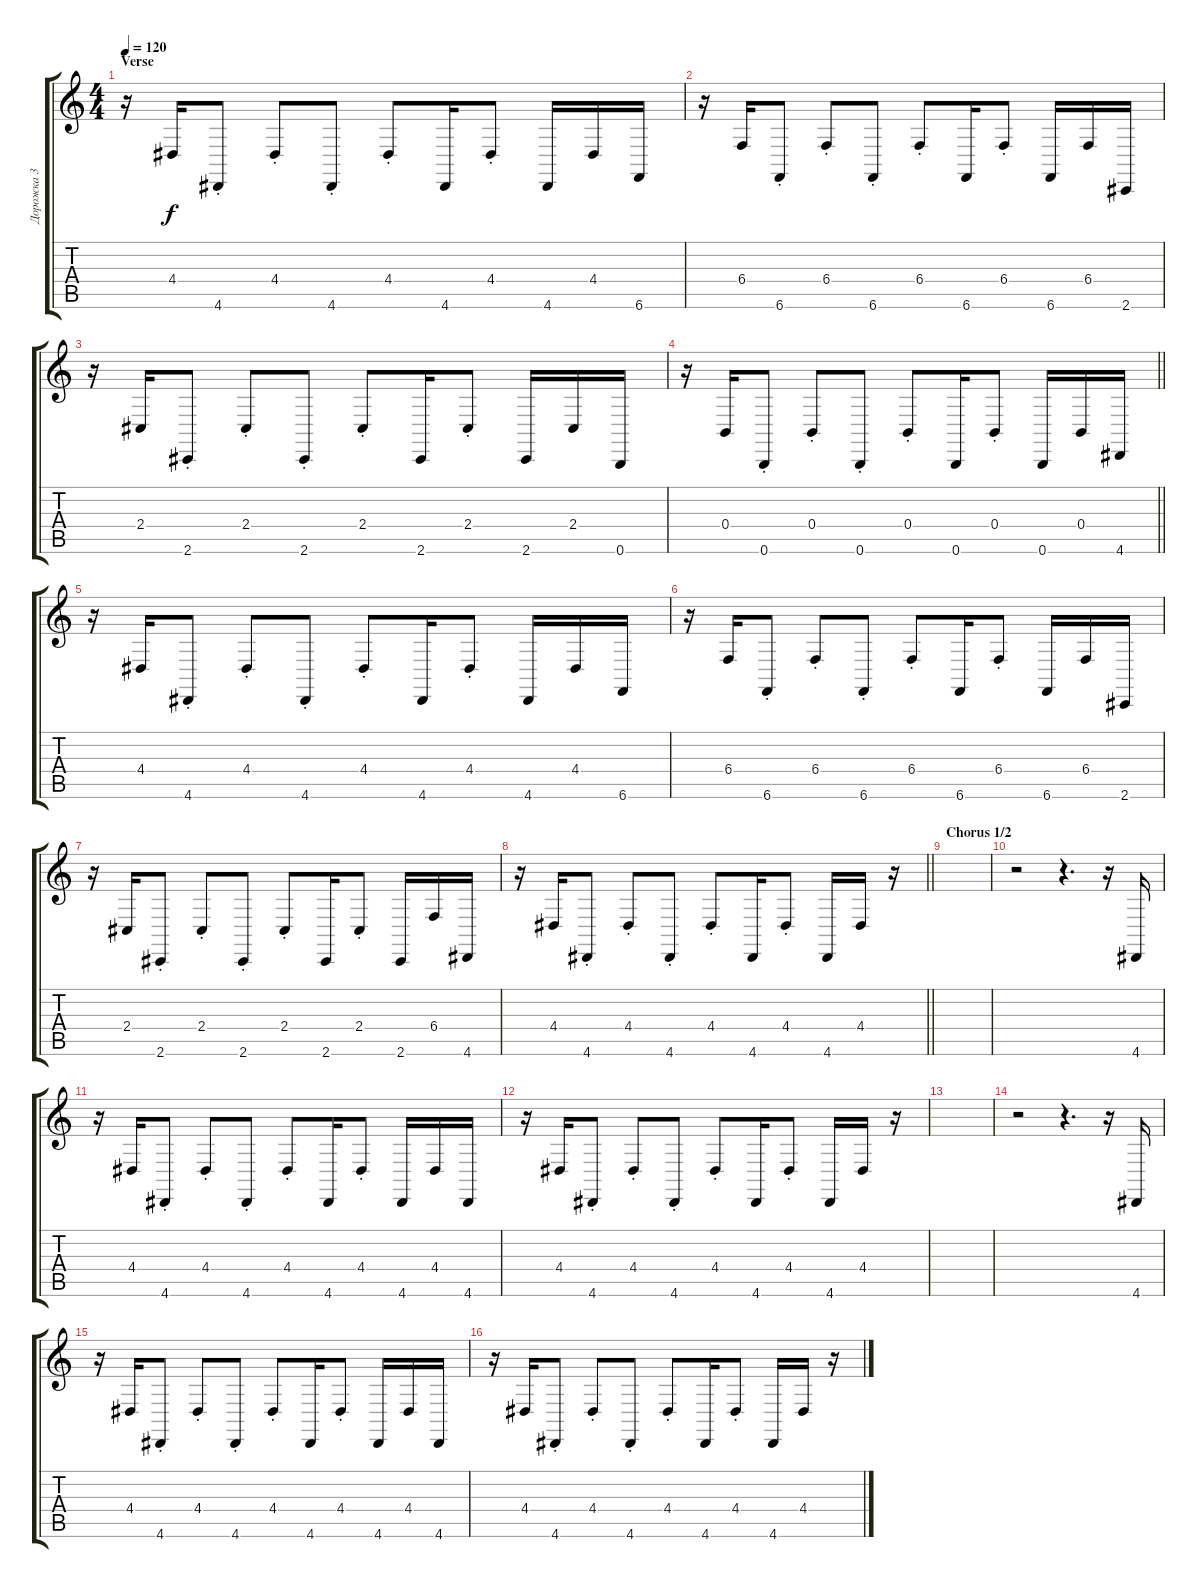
\track ("Дорожка 3" "Дорожка 3") {instrument lead2sawtooth}
\staff {score tabs}
\tuning (Db4 Ab3 E3 B2 Gb2 B1) {hide}
\ts (4 4)
\section ("" "Verse")
\tempo 120
\clef g2
\ks c
r.16{dy f} 4.4.16 4.6{st}.8 4.4{st}.8 4.6{st}.8 4.4{st}.8 4.6.16 4.4{st}.8 4.6.16 4.4.16 6.6.16 |
r.16 6.4.16 6.6{st}.8 6.4{st}.8 6.6{st}.8 6.4{st}.8 6.6.16 6.4{st}.8 6.6.16 6.4.16 2.6.16 |
r.16 2.4.16 2.6{st}.8 2.4{st}.8 2.6{st}.8 2.4{st}.8 2.6.16 2.4{st}.8 2.6.16 2.4.16 0.6.16 |
\barLineRight lightlight
r.16 0.4.16 0.6{st}.8 0.4{st}.8 0.6{st}.8 0.4{st}.8 0.6.16 0.4{st}.8 0.6.16 0.4.16 4.6.16 |
r.16 4.4.16 4.6{st}.8 4.4{st}.8 4.6{st}.8 4.4{st}.8 4.6.16 4.4{st}.8 4.6.16 4.4.16 6.6.16 |
r.16 6.4.16 6.6{st}.8 6.4{st}.8 6.6{st}.8 6.4{st}.8 6.6.16 6.4{st}.8 6.6.16 6.4.16 2.6.16 |
r.16 2.4.16 2.6{st}.8 2.4{st}.8 2.6{st}.8 2.4{st}.8 2.6.16 2.4{st}.8 2.6.16 6.4.16 4.6.16 |
\barLineRight lightlight
r.16 4.4.16 4.6{st}.8 4.4{st}.8 4.6{st}.8 4.4{st}.8 4.6.16 4.4{st}.8 4.6.16 4.4.16 r.16 |
\section ("" "Chorus 1/2")
|
r.2 r.4{d} r.16 4.6.16 |
r.16 4.4.16 4.6{st}.8 4.4{st}.8 4.6{st}.8 4.4{st}.8 4.6.16 4.4{st}.8 4.6.16 4.4.16 4.6.16 |
r.16 4.4.16 4.6{st}.8 4.4{st}.8 4.6{st}.8 4.4{st}.8 4.6.16 4.4{st}.8 4.6.16 4.4.16 r.16 |
|
r.2 r.4{d} r.16 4.6.16 |
r.16 4.4.16 4.6{st}.8 4.4{st}.8 4.6{st}.8 4.4{st}.8 4.6.16 4.4{st}.8 4.6.16 4.4.16 4.6.16 |
r.16 4.4.16 4.6{st}.8 4.4{st}.8 4.6{st}.8 4.4{st}.8 4.6.16 4.4{st}.8 4.6.16 4.4.16 r.16
